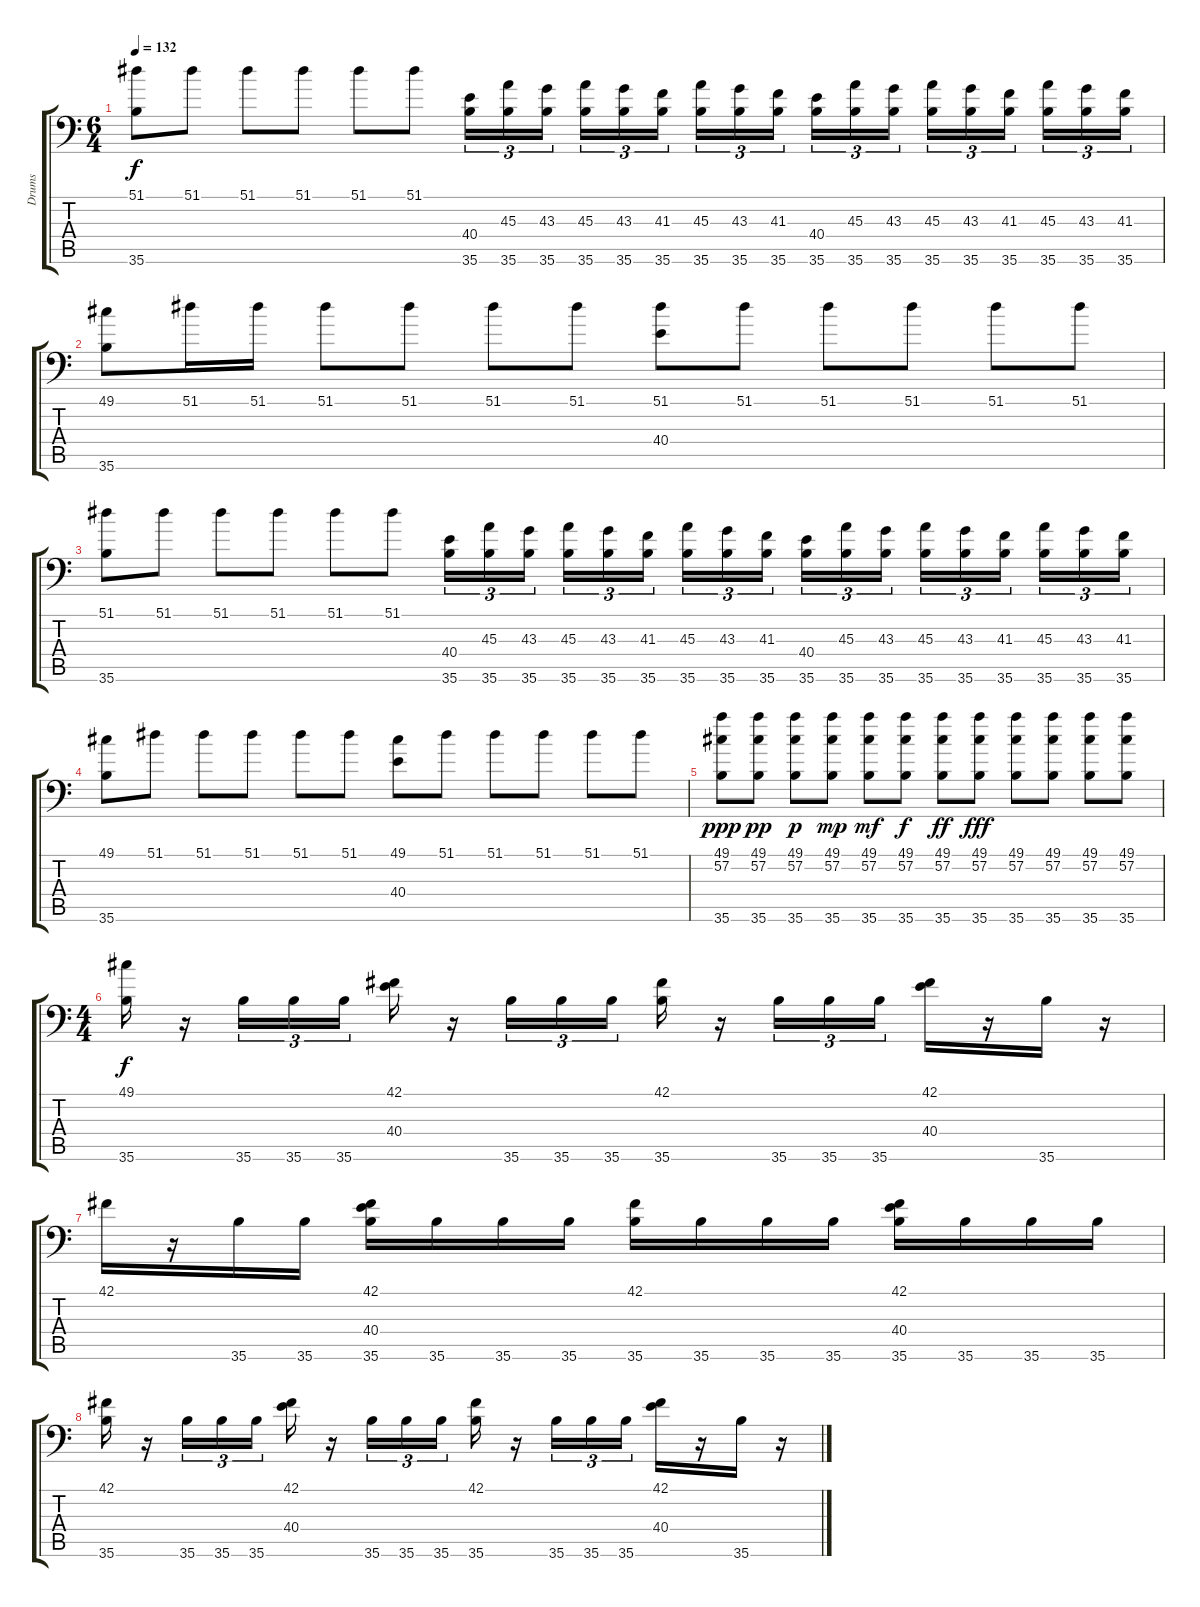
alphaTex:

\track ("Drums" "Drums") {instrument acousticgrandpiano}
\staff {score tabs}
\tuning (C-1 C-1 C-1 C-1 C-1 C-1) {hide}
\ts (6 4)
\tempo 132
\clef f4
\ks c
(51.1 35.6).8{dy f} 51.1.8 51.1.8 51.1.8 51.1.8 51.1.8 (40.4 35.6).16{tu (3 2)} (45.3 35.6).16{tu (3 2)} (43.3 35.6).16{tu (3 2)} (45.3 35.6).16{tu (3 2)} (43.3 35.6).16{tu (3 2)} (41.3 35.6).16{tu (3 2)} (45.3 35.6).16{tu (3 2)} (43.3 35.6).16{tu (3 2)} (41.3 35.6).16{tu (3 2)} (40.4 35.6).16{tu (3 2)} (45.3 35.6).16{tu (3 2)} (43.3 35.6).16{tu (3 2)} (45.3 35.6).16{tu (3 2)} (43.3 35.6).16{tu (3 2)} (41.3 35.6).16{tu (3 2)} (45.3 35.6).16{tu (3 2)} (43.3 35.6).16{tu (3 2)} (41.3 35.6).16{tu (3 2)} |
(49.1 35.6).8 51.1.16 51.1.16 51.1.8 51.1.8 51.1.8 51.1.8 (51.1 40.4).8 51.1.8 51.1.8 51.1.8 51.1.8 51.1.8 |
(51.1 35.6).8 51.1.8 51.1.8 51.1.8 51.1.8 51.1.8 (40.4 35.6).16{tu (3 2)} (45.3 35.6).16{tu (3 2)} (43.3 35.6).16{tu (3 2)} (45.3 35.6).16{tu (3 2)} (43.3 35.6).16{tu (3 2)} (41.3 35.6).16{tu (3 2)} (45.3 35.6).16{tu (3 2)} (43.3 35.6).16{tu (3 2)} (41.3 35.6).16{tu (3 2)} (40.4 35.6).16{tu (3 2)} (45.3 35.6).16{tu (3 2)} (43.3 35.6).16{tu (3 2)} (45.3 35.6).16{tu (3 2)} (43.3 35.6).16{tu (3 2)} (41.3 35.6).16{tu (3 2)} (45.3 35.6).16{tu (3 2)} (43.3 35.6).16{tu (3 2)} (41.3 35.6).16{tu (3 2)} |
(49.1 35.6).8 51.1.8 51.1.8 51.1.8 51.1.8 51.1.8 (49.1 40.4).8 51.1.8 51.1.8 51.1.8 51.1.8 51.1.8 |
(49.1 57.2 35.6).8{dy ppp} (49.1 57.2 35.6).8{dy pp} (49.1 57.2 35.6).8{dy p} (49.1 57.2 35.6).8{dy mp} (49.1 57.2 35.6).8{dy mf} (49.1 57.2 35.6).8{dy f} (49.1 57.2 35.6).8{dy ff} (49.1 57.2 35.6).8{dy fff} (49.1 57.2 35.6).8 (49.1 57.2 35.6).8 (49.1 57.2 35.6).8 (49.1 57.2 35.6).8 |
\ts (4 4)
(49.1 35.6).16{dy f} r.16 35.6.16{tu (3 2)} 35.6.16{tu (3 2)} 35.6.16{tu (3 2)} (42.1 40.4).16 r.16 35.6.16{tu (3 2)} 35.6.16{tu (3 2)} 35.6.16{tu (3 2)} (42.1 35.6).16 r.16 35.6.16{tu (3 2)} 35.6.16{tu (3 2)} 35.6.16{tu (3 2)} (42.1 40.4).16 r.16 35.6.16 r.16 |
42.1.16 r.16 35.6.16 35.6.16 (42.1 40.4 35.6).16 35.6.16 35.6.16 35.6.16 (42.1 35.6).16 35.6.16 35.6.16 35.6.16 (42.1 40.4 35.6).16 35.6.16 35.6.16 35.6.16 |
(42.1 35.6).16 r.16 35.6.16{tu (3 2)} 35.6.16{tu (3 2)} 35.6.16{tu (3 2)} (42.1 40.4).16 r.16 35.6.16{tu (3 2)} 35.6.16{tu (3 2)} 35.6.16{tu (3 2)} (42.1 35.6).16 r.16 35.6.16{tu (3 2)} 35.6.16{tu (3 2)} 35.6.16{tu (3 2)} (42.1 40.4).16 r.16 35.6.16 r.16
